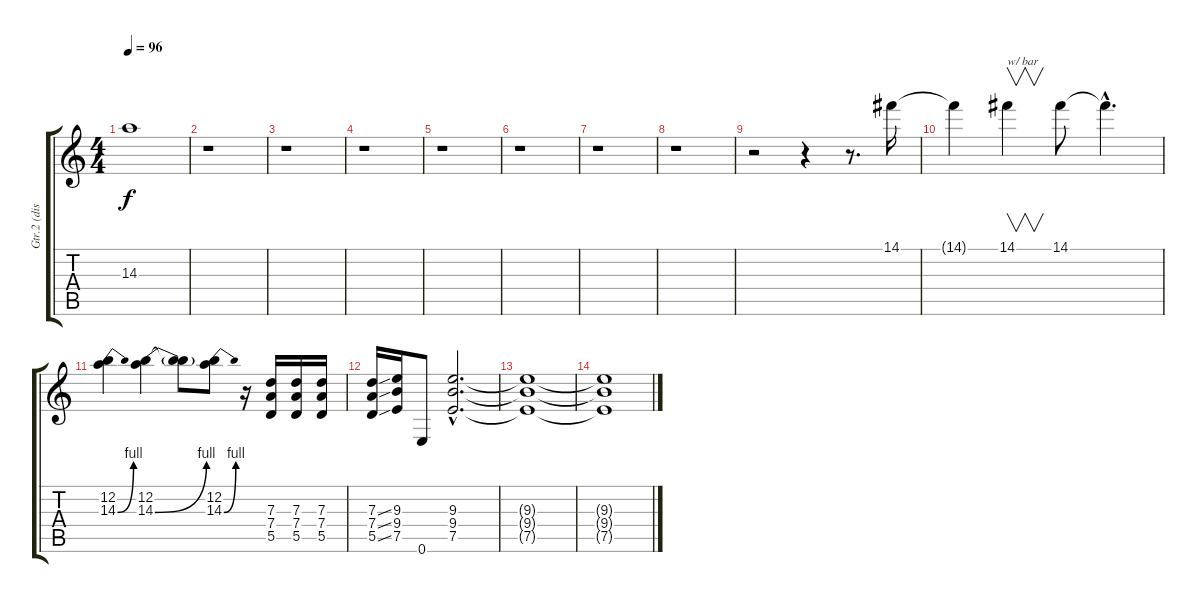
\track ("Gtr.2 (dist.)" "Gtr.2 (dis") {instrument overdrivenguitar}
\staff {score tabs}
\tuning (E4 B3 G3 D3 A2 E2) {hide}
\ts (4 4)
\tempo 96
\clef g2
\ks c
14.3{t}.1{dy f} |
r.1 |
r.1 |
r.1 |
r.1 |
r.1 |
r.1 |
r.1 |
r.2 r.4 r.8{d} 14.1.16 |
14.1{t}.4 14.1.4{v txt "w/ bar"} 14.1.8 14.1{hac t}.4{d} |
(12.2 14.3{be (bend 0 0 60 4)}).4 (12.2 14.3{be (bend 0 0 60 4)}).4 (12.2{t} 14.3{t}).8 (12.2 14.3{be (bend 0 0 60 4)}).8 r.16 (7.3 7.4 5.5).16 (7.3 7.4 5.5).16 (7.3 7.4 5.5).16 |
(7.3{ss} 7.4{ss} 5.5{ss}).16 (9.3 9.4 7.5).16 0.6.8 (9.3{hac} 9.4{hac} 7.5{hac}).2{d} |
(9.3{t} 9.4{t} 7.5{t}).1 |
(9.3{t} 9.4{t} 7.5{t}).1
